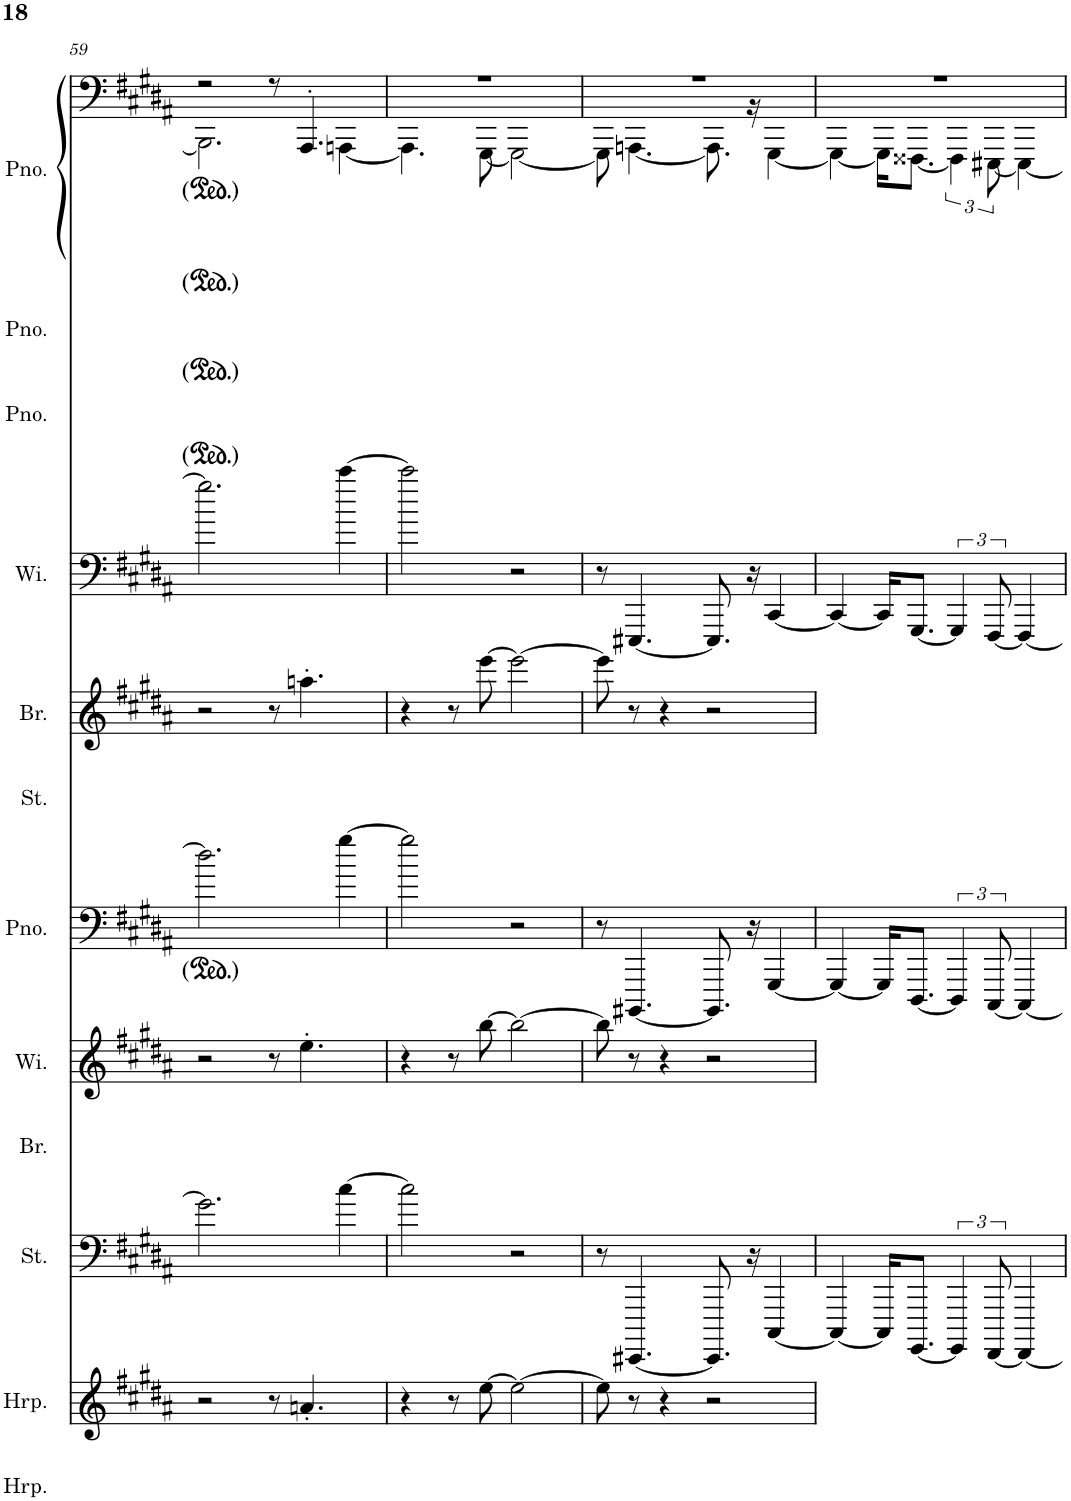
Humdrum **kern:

**kern	**kern	**kern	**kern	**kern	**kern	**kern	**kern	**kern	**kern	**kern	**kern	**kern
*part12	*part11	*part10	*part9	*part8	*part7	*part6	*part5	*part4	*part3	*part2	*part1	*part1
*staff13	*staff12	*staff11	*staff10	*staff9	*staff8	*staff7	*staff6	*staff5	*staff4	*staff3	*staff2	*staff1
*I"Harp	*I"Harp	*I"Strings	*I"Brass	*I"Winds	*I"Piano	*I"Strings	*I"Brass	*I"Winds	*I"Piano	*I"Piano	*I"Piano	*
*I'Hrp.	*I'Hrp.	*I'St.	*I'Br.	*I'Wi.	*I'Pno.	*I'St.	*I'Br.	*I'Wi.	*I'Pno.	*I'Pno.	*I'Pno.	*
!!LO:PB:g=z
*clefG2	*clefG2	*clefF4	*clefG2	*clefG2	*clefF4	*clefG2	*clefG2	*clefF4	*clefG2	*clefG2	*clefF4	*clefF4
*k[f#c#g#d#a#]	*k[f#c#g#d#a#]	*k[f#c#g#d#a#]	*k[f#c#g#d#a#]	*k[f#c#g#d#a#]	*k[f#c#g#d#a#]	*k[f#c#g#d#a#]	*k[f#c#g#d#a#]	*k[f#c#g#d#a#]	*k[f#c#g#d#a#]	*k[f#c#g#d#a#]	*k[f#c#g#d#a#]	*k[f#c#g#d#a#]
*M4/4	*M4/4	*M4/4	*M4/4	*M4/4	*M4/4	*M4/4	*M4/4	*M4/4	*M4/4	*M4/4	*M4/4	*M4/4
=59	=59	=59	=59	=59	=59	=59	=59	=59	=59	=59	=59	=59
*	*	*	*	*	*	*	*	*	*	*	*	*^
1r	2r	2.g#\]	1r	2r	2.dd#\]	1r	2r	2.gg#\]	1r	1r	1r	2r	2.BBB\]
.	8r	.	.	8r	.	.	8r	.	.	.	.	8r	.
.	4.an'/	.	.	4.ee'\	.	.	4.aan'\	.	.	.	.	4.AAA#'/	.
.	.	[4cc#\	.	.	[4gg#\	.	.	[4ccc#\	.	.	.	.	[4AAAn\
=60	=60	=60	=60	=60	=60	=60	=60	=60	=60	=60	=60	=60	=60
1r	4r	2cc#\]	1r	4r	2gg#\]	1r	4r	2ccc#\]	1r	1r	1r	1r	4.AAA\]
.	8r	.	.	8r	.	.	8r	.	.	.	.	.	.
.	[8ee\	.	.	[8bb\	.	.	[8eee\	.	.	.	.	.	[8GGG#\
.	2ee\_	2r	.	2bb\_	2r	.	2eee\_	2r	.	.	.	.	2GGG#\_
=61	=61	=61	=61	=61	=61	=61	=61	=61	=61	=61	=61	=61	=61
1r	8ee\]	8r	1r	8bb\]	8r	1r	8eee\]	8r	1r	1r	1r	1r	8GGG#\]
.	8r	[4.EEEE#X/	.	8r	[4.BBBB#X/	.	8r	[4.EEE#X/	.	.	.	.	[4.AAAn\
.	4r	.	.	4r	.	.	4r	.	.	.	.	.	.
.	2r	8.EEEE#/]	.	2r	8.BBBB#/]	.	2r	8.EEE#/]	.	.	.	.	8.AAA\]
.	.	16r	.	.	16r	.	.	16r	.	.	.	.	16r
.	.	[4CCC#/	.	.	[4GGG#/	.	.	[4CC#/	.	.	.	.	[4GGG#\
=62	=62	=62	=62	=62	=62	=62	=62	=62	=62	=62	=62	=62	=62
1r	1r	4CCC#/_	1r	1r	4GGG#/_	1r	1r	4CC#/_	1r	1r	1r	1r	4GGG#\_
.	.	16CCC#/KL]	.	.	16GGG#/KL]	.	.	16CC#/KL]	.	.	.	.	16GGG#\KL]
.	.	[8.GGGG#/J	.	.	[8.DDD#/J	.	.	[8.GGG#/J	.	.	.	.	[8.FFF##X\J
.	.	6GGGG#/]	.	.	6DDD#/]	.	.	6GGG#/]	.	.	.	.	6FFF##\]
.	.	[12FFFF#/	.	.	[12CCC#/	.	.	[12FFF#/	.	.	.	.	[12EEE#X\
.	.	4FFFF#/_	.	.	4CCC#/_	.	.	4FFF#/_	.	.	.	.	4EEE#\_
*	*	*	*	*	*	*	*	*	*	*	*	*v	*v
=	=	=	=	=	=	=	=	=	=	=	=	=
*-	*-	*-	*-	*-	*-	*-	*-	*-	*-	*-	*-	*-
